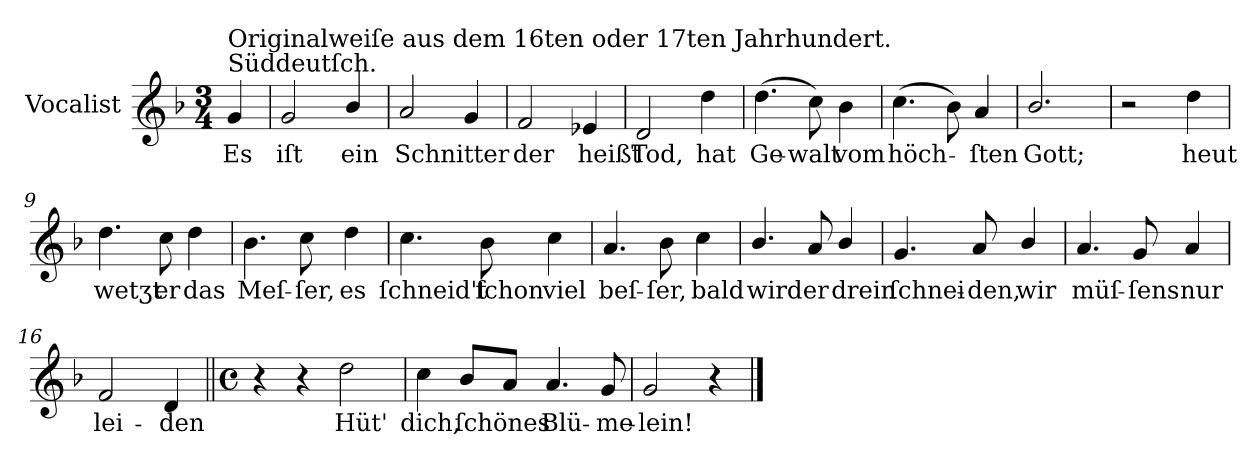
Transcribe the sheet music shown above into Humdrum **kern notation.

**kern	**text
*part1	*part1
*staff1	*staff1
*I"Vocalist	*
*k[b-]	*
*M3/4	*
=	=
!LO:TX:a:t=Süddeutſch.	!
!LO:TX:a:t=Originalweiſe aus dem 16ten oder 17ten Jahrhundert.	!
4g	Es
=1	=1
2g	iſt
4b-/	ein
=2	=2
2a	Schnitter
4g	.
=3	=3
2f	der
4e-X	heißt
=4	=4
2d	Tod,
4dd	hat
=5	=5
(4.dd	Ge-
8cc)	-walt
4b-	vom
=6	=6
(4.cc	höch-
8b-)	.
4a	-ſten
=7	=7
2.b-/	Gott;
=8	=8
2r	.
4dd	heut
=9	=9
4.dd	wetʒt
8cc	er
4dd	das
=10	=10
4.b-	Meſ-
8cc	-ſer,
4dd	es
=11	=11
4.cc	ſchneid't
8b-	ſchon
4cc	viel
=12	=12
4.a	beſ-
8b-	-ſer,
4cc	bald
=13	=13
4.b-/	wird
8a	er
4b-/	drein
=14	=14
4.g	ſchnei-
8a	-den,
4b-/	wir
=15	=15
4.a	müſ-
8g	-ſens
4a	nur
=16	=16
2f	lei-
4d	-den
=17||	=17||
*M4/4	*
*met(c)	*
4r	.
4r	.
2dd	Hüt'
=18	=18
4cc	dich,
8b-/L	ſchönes
8aJ	.
4.a	Blü-
8g	-me-
=19	=19
2g	-lein!
4r	.
==	==
*-	*-
